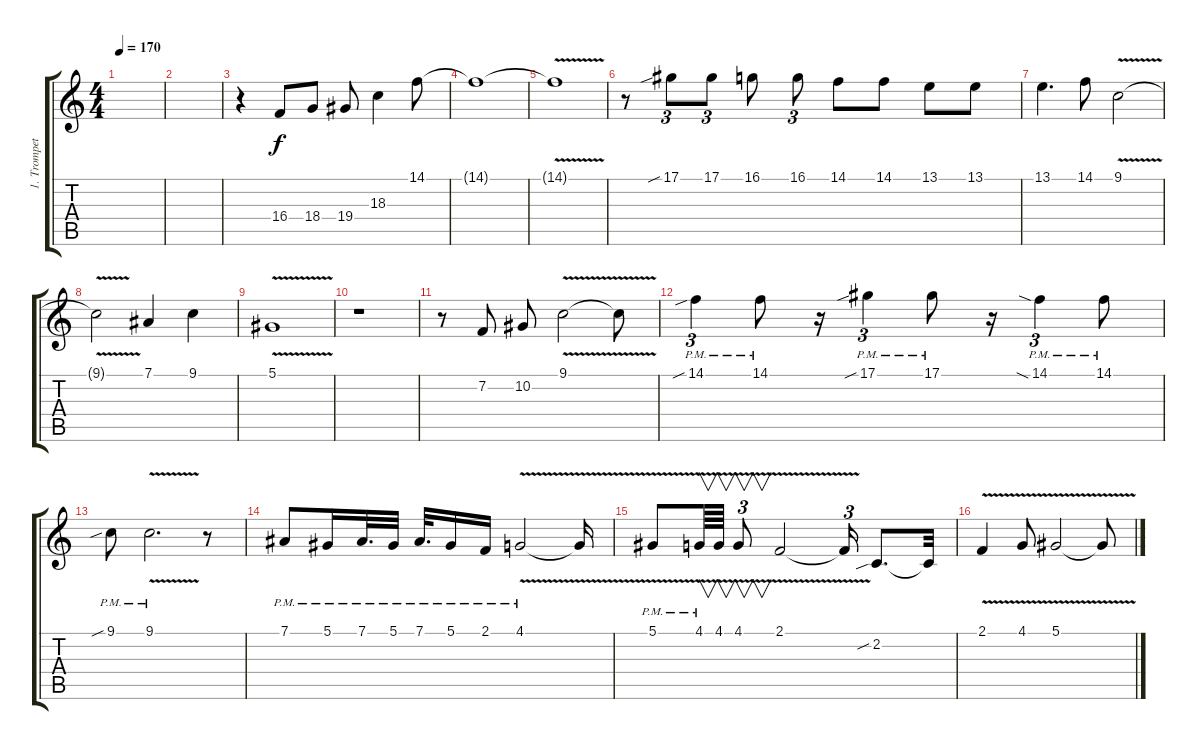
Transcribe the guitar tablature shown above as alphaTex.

\track ("1. Trompete" "1. Trompet") {instrument trumpet}
\staff {score tabs}
\tuning (Eb4 Bb3 Gb3 Db3 Ab2 Eb2) {hide}
\ts (4 4)
\tempo 170
\clef g2
\ks c
|
|
r.4 16.4.8{dy f} 18.4.8 19.4.8 18.3.4 14.1.8 |
14.1{t}.1 |
14.1{v t}.1 |
r.8 17.1{sib}.8{tu (3 2)} 17.1.8{tu (3 2)} 16.1.8 16.1.8{tu (3 2)} 14.1.8 14.1.8 13.1.8 13.1.8 |
13.1.4{d} 14.1.8 9.1{v}.2 |
9.1{t}.2 7.1.4 9.1.4 |
5.1{v}.1 |
r.1 |
r.8 7.2.8 10.2.8 9.1{v}.2 9.1{t}.8 |
14.1{sib pm}.4{tu (3 2)} 14.1{pm}.8 r.16 17.1{sib pm}.4{tu (3 2)} 17.1{pm}.8 r.16 14.1{sia pm}.4{tu (3 2)} 14.1{pm}.8 |
9.1{sib pm}.8 9.1{v pm}.2{d} r.8 |
7.1{pm}.8 5.1{pm}.16 7.1{pm}.32{d} 5.1{pm}.32 7.1{pm}.32{d} 5.1{pm}.16 2.1{pm}.16 4.1{v pm}.2 4.1{t}.16 |
5.1{v pm}.8 4.1{v pm}.64{v} 4.1{v}.64{v} 4.1{v}.8{v tu (3 2)} 2.1{v}.2 2.1{t}.16{tu (3 2)} 2.2{sib}.8{d} 2.2{t}.32 |
2.1{v}.4 4.1{v}.8 5.1{v}.2 5.1{t}.8
